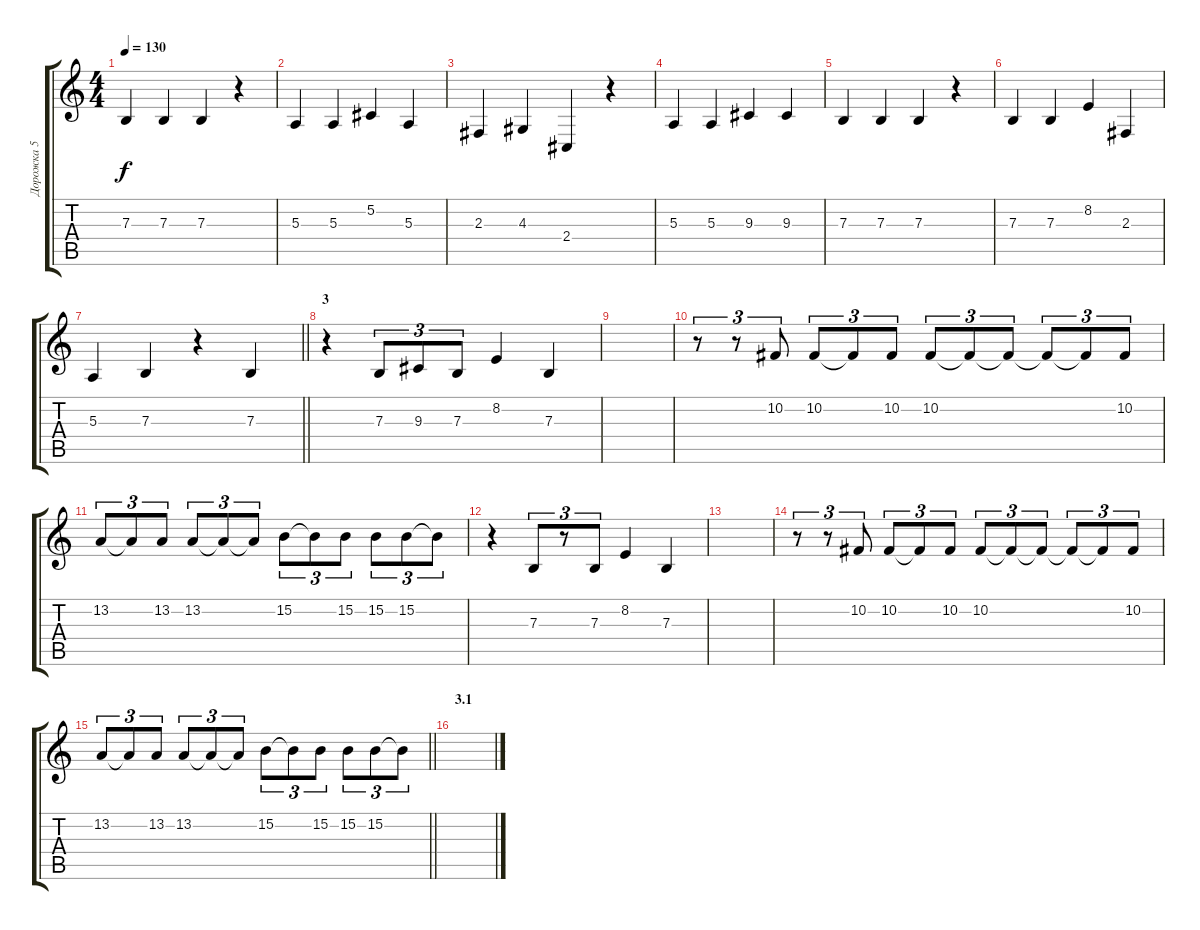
\track ("Дорожка 5" "Дорожка 5") {instrument lead6voice}
\staff {score tabs}
\tuning (Db4 Ab3 E3 B2 Gb2 B1) {hide}
\ts (4 4)
\tempo 130
\clef g2
\ks c
7.3.4{dy f} 7.3.4 7.3.4 r.4 |
5.3.4 5.3.4 5.2.4 5.3.4 |
2.3.4 4.3.4 2.4.4 r.4 |
5.3.4 5.3.4 9.3.4 9.3.4 |
7.3.4 7.3.4 7.3.4 r.4 |
7.3.4 7.3.4 8.2.4 2.3.4 |
\barLineRight lightlight
5.3.4 7.3.4 r.4 7.3.4 |
\section ("" "3")
r.4 7.3.8{tu (3 2)} 9.3.8{tu (3 2)} 7.3.8{tu (3 2)} 8.2.4 7.3.4 |
|
r.8{tu (3 2)} r.8{tu (3 2)} 10.2.8{tu (3 2)} 10.2.8{tu (3 2)} 10.2{t}.8{tu (3 2)} 10.2.8{tu (3 2)} 10.2.8{tu (3 2)} 10.2{t}.8{tu (3 2)} 10.2{t}.8{tu (3 2)} 10.2{t}.8{tu (3 2)} 10.2{t}.8{tu (3 2)} 10.2.8{tu (3 2)} |
13.2.8{tu (3 2)} 13.2{t}.8{tu (3 2)} 13.2.8{tu (3 2)} 13.2.8{tu (3 2)} 13.2{t}.8{tu (3 2)} 13.2{t}.8{tu (3 2)} 15.2.8{tu (3 2)} 15.2{t}.8{tu (3 2)} 15.2.8{tu (3 2)} 15.2.8{tu (3 2)} 15.2.8{tu (3 2)} 15.2{t}.8{tu (3 2)} |
r.4 7.3.8{tu (3 2)} r.8{tu (3 2)} 7.3.8{tu (3 2)} 8.2.4 7.3.4 |
|
r.8{tu (3 2)} r.8{tu (3 2)} 10.2.8{tu (3 2)} 10.2.8{tu (3 2)} 10.2{t}.8{tu (3 2)} 10.2.8{tu (3 2)} 10.2.8{tu (3 2)} 10.2{t}.8{tu (3 2)} 10.2{t}.8{tu (3 2)} 10.2{t}.8{tu (3 2)} 10.2{t}.8{tu (3 2)} 10.2.8{tu (3 2)} |
\barLineRight lightlight
13.2.8{tu (3 2)} 13.2{t}.8{tu (3 2)} 13.2.8{tu (3 2)} 13.2.8{tu (3 2)} 13.2{t}.8{tu (3 2)} 13.2{t}.8{tu (3 2)} 15.2.8{tu (3 2)} 15.2{t}.8{tu (3 2)} 15.2.8{tu (3 2)} 15.2.8{tu (3 2)} 15.2.8{tu (3 2)} 15.2{t}.8{tu (3 2)} |
\section ("" "3.1")
